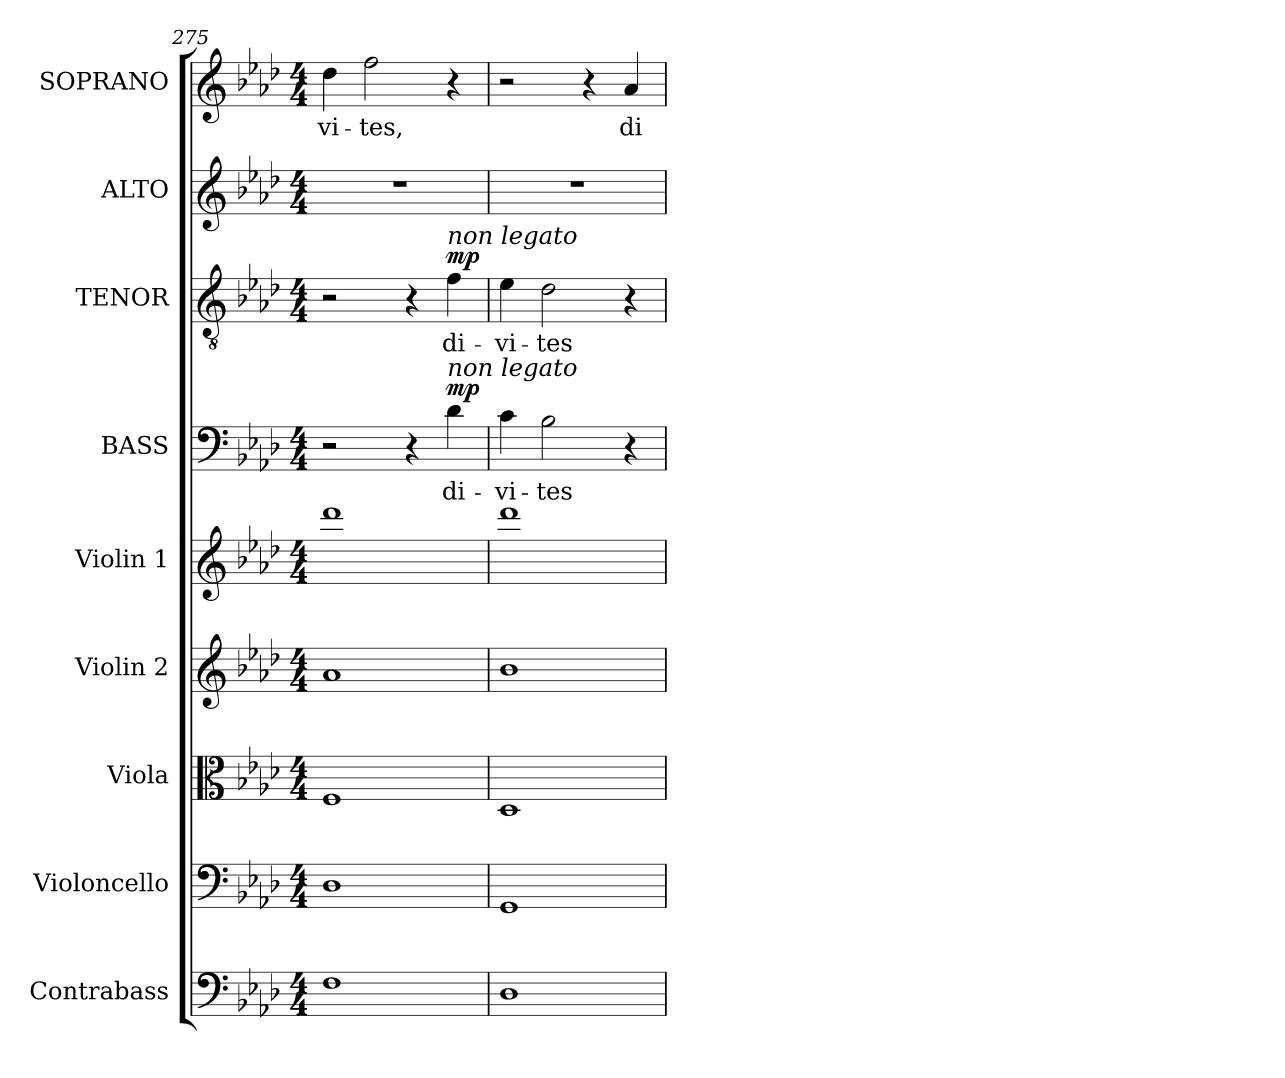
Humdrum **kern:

**kern	**kern	**kern	**kern	**kern	**kern	**text	**dynam	**kern	**text	**dynam	**kern	**kern	**text
*part9	*part8	*part7	*part6	*part5	*part4	*part4	*part4	*part3	*part3	*part3	*part2	*part1	*part1
*staff9	*staff8	*staff7	*staff6	*staff5	*staff4	*staff4	*staff4	*staff3	*staff3	*staff3	*staff2	*staff1	*staff1
*I"Contrabass	*I"Violoncello	*I"Viola	*I"Violin 2	*I"Violin 1	*I"BASS	*	*	*I"TENOR	*	*	*I"ALTO	*I"SOPRANO	*
*I'Cb.	*I'Vc.	*I'Vla.	*I'Vln. 2	*I'Vln. 1	*I'B.	*	*	*I'T.	*	*	*I'A.	*I'S.	*
*clefF4	*clefF4	*clefC3	*clefG2	*clefG2	*clefF4	*	*	*clefGv2	*	*	*clefG2	*clefG2	*
*ITrd7c12	*	*	*	*	*	*	*	*ITrd7c12	*	*	*	*	*
*k[b-e-a-d-]	*k[b-e-a-d-]	*k[b-e-a-d-]	*k[b-e-a-d-]	*k[b-e-a-d-]	*k[b-e-a-d-]	*	*	*k[b-e-a-d-]	*	*	*k[b-e-a-d-]	*k[b-e-a-d-]	*
*A-:	*A-:	*A-:	*A-:	*A-:	*A-:	*	*	*A-:	*	*	*A-:	*A-:	*
*M4/4	*M4/4	*M4/4	*M4/4	*M4/4	*M4/4	*	*	*M4/4	*	*	*M4/4	*M4/4	*
=275	=275	=275	=275	=275	=275	=275	=275	=275	=275	=275	=275	=275	=275
!	!	!	!	!	!	!	!	!	!	!	!	!	!LO:LY:b:color=#000000
1FFi	1D-i	1Fi	1a-i	1ddd-i	2r	.	.	2r	.	.	1r	4dd-i\	-vi-
!	!	!	!	!	!	!	!	!	!	!	!	!	!LO:LY:b:color=#000000
.	.	.	.	.	.	.	.	.	.	.	.	2ffi\	-tes,
.	.	.	.	.	4r	.	.	4r	.	.	.	.	.
!	!	!	!	!	!	!LO:LY:b:color=#000000	!	!	!	!	!	!	!
!	!	!	!	!	!	!	!	!LO:TX:a:i:t=non legato	!	!	!	!	!
!	!	!	!	!	!LO:TX:a:i:t=non legato	!	!	!	!	!	!	!	!
!	!	!	!	!	!	!	!	!	!LO:LY:b:color=#000000	!	!	!	!
.	.	.	.	.	4d-i\	di-	mp	4Fi\	di-	mp	.	4r	.
!!LO:LB:g=z
=276	=276	=276	=276	=276	=276	=276	=276	=276	=276	=276	=276	=276	=276
!	!	!	!	!	!	!LO:LY:b:color=#000000	!	!	!	!	!	!	!
!	!	!	!	!	!	!	!	!	!LO:LY:b:color=#000000	!	!	!	!
1DD-i	1GGi	1D-i	1b-i	1ddd-i	4ci\	-vi-	.	4E-i\	-vi-	.	1r	2r	.
!	!	!	!	!	!	!LO:LY:b:color=#000000	!	!	!	!	!	!	!
!	!	!	!	!	!	!	!	!	!LO:LY:b:color=#000000	!	!	!	!
.	.	.	.	.	2B-i\	-tes	.	2D-i\	-tes	.	.	.	.
.	.	.	.	.	.	.	.	.	.	.	.	4r	.
!	!	!	!	!	!	!	!	!	!	!	!	!	!LO:LY:b:color=#000000
.	.	.	.	.	4r	.	.	4r	.	.	.	4a-i/	di-
=	=	=	=	=	=	=	=	=	=	=	=	=	=
*-	*-	*-	*-	*-	*-	*-	*-	*-	*-	*-	*-	*-	*-
